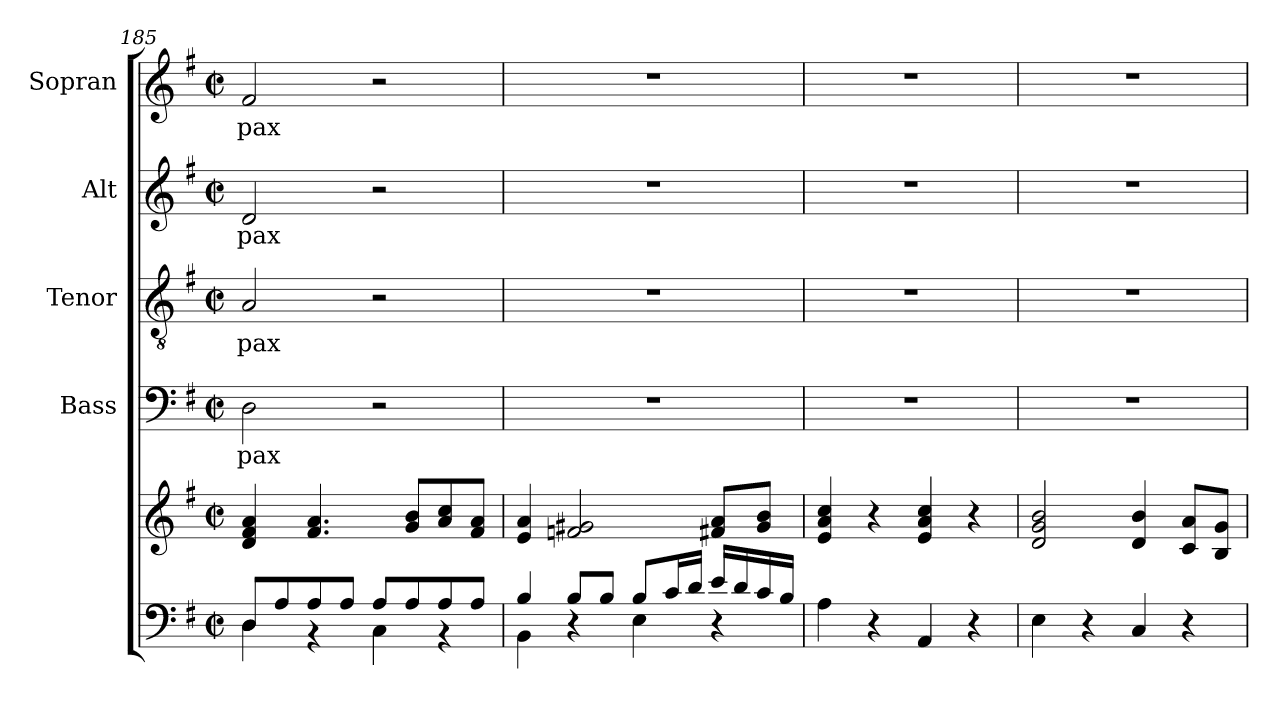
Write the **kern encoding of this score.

**kern	**kern	**kern	**text	**kern	**text	**kern	**text	**kern	**text
*part5	*part5	*part4	*part4	*part3	*part3	*part2	*part2	*part1	*part1
*staff6	*staff5	*staff4	*staff4	*staff3	*staff3	*staff2	*staff2	*staff1	*staff1
*	*	*I"Bass	*	*I"Tenor	*	*I"Alt	*	*I"Sopran	*
*	*	*I'B.	*	*I'T.	*	*I'A.	*	*I'S.	*
*clefF4	*clefG2	*clefF4	*	*clefGv2	*	*clefG2	*	*clefG2	*
*k[f#]	*k[f#]	*k[f#]	*	*k[f#]	*	*k[f#]	*	*k[f#]	*
*G:	*G:	*G:	*	*G:	*	*G:	*	*G:	*
*M2/2	*M2/2	*M2/2	*	*M2/2	*	*M2/2	*	*M2/2	*
*met(c|)	*met(c|)	*met(c|)	*	*met(c|)	*	*met(c|)	*	*met(c|)	*
=185	=185	=185	=185	=185	=185	=185	=185	=185	=185
*^	*	*	*	*	*	*	*	*	*
!	!	!	!	!LO:LY:b	!	!LO:LY:b	!	!LO:LY:b	!	!LO:LY:b
8D/L	4D\	4d/ 4f#/ 4a/	2D\	pax	2A/	pax	2d/	pax	2f#/	pax
8A/	.	.	.	.	.	.	.	.	.	.
8A/	4rBB	4.f#/ 4.a/	.	.	.	.	.	.	.	.
8A/J	.	.	.	.	.	.	.	.	.	.
8A/L	4C\	.	2r	.	2r	.	2r	.	2r	.
8A/	.	8g/ 8b/L	.	.	.	.	.	.	.	.
8A/	4rBB	8a/ 8cc/	.	.	.	.	.	.	.	.
8A/J	.	8f#/ 8a/J	.	.	.	.	.	.	.	.
=186	=186	=186	=186	=186	=186	=186	=186	=186	=186	=186
4B/	4BB\	4e/ 4a/	1r	.	1r	.	1r	.	1r	.
8B/L	4rC	2fn/ 2g#X/	.	.	.	.	.	.	.	.
8B/J	.	.	.	.	.	.	.	.	.	.
8B/L	4E\	.	.	.	.	.	.	.	.	.
16c/L	.	.	.	.	.	.	.	.	.	.
16d/JJ	.	.	.	.	.	.	.	.	.	.
16e/LL	4rC	8f#X/ 8a/L	.	.	.	.	.	.	.	.
16d/	.	.	.	.	.	.	.	.	.	.
16c/	.	8g#/ 8b/J	.	.	.	.	.	.	.	.
16B/JJ	.	.	.	.	.	.	.	.	.	.
*v	*v	*	*	*	*	*	*	*	*	*
=187	=187	=187	=187	=187	=187	=187	=187	=187	=187
4A\	4e/ 4a/ 4cc/	1r	.	1r	.	1r	.	1r	.
4r	4r	.	.	.	.	.	.	.	.
4AA/	4e/ 4a/ 4cc/	.	.	.	.	.	.	.	.
4r	4r	.	.	.	.	.	.	.	.
=188	=188	=188	=188	=188	=188	=188	=188	=188	=188
4E\	2d/ 2g/ 2b/	1r	.	1r	.	1r	.	1r	.
4r	.	.	.	.	.	.	.	.	.
4C/	4d/ 4b/	.	.	.	.	.	.	.	.
4r	8c/ 8a/L	.	.	.	.	.	.	.	.
.	8B/ 8g/J	.	.	.	.	.	.	.	.
=	=	=	=	=	=	=	=	=	=
*-	*-	*-	*-	*-	*-	*-	*-	*-	*-
